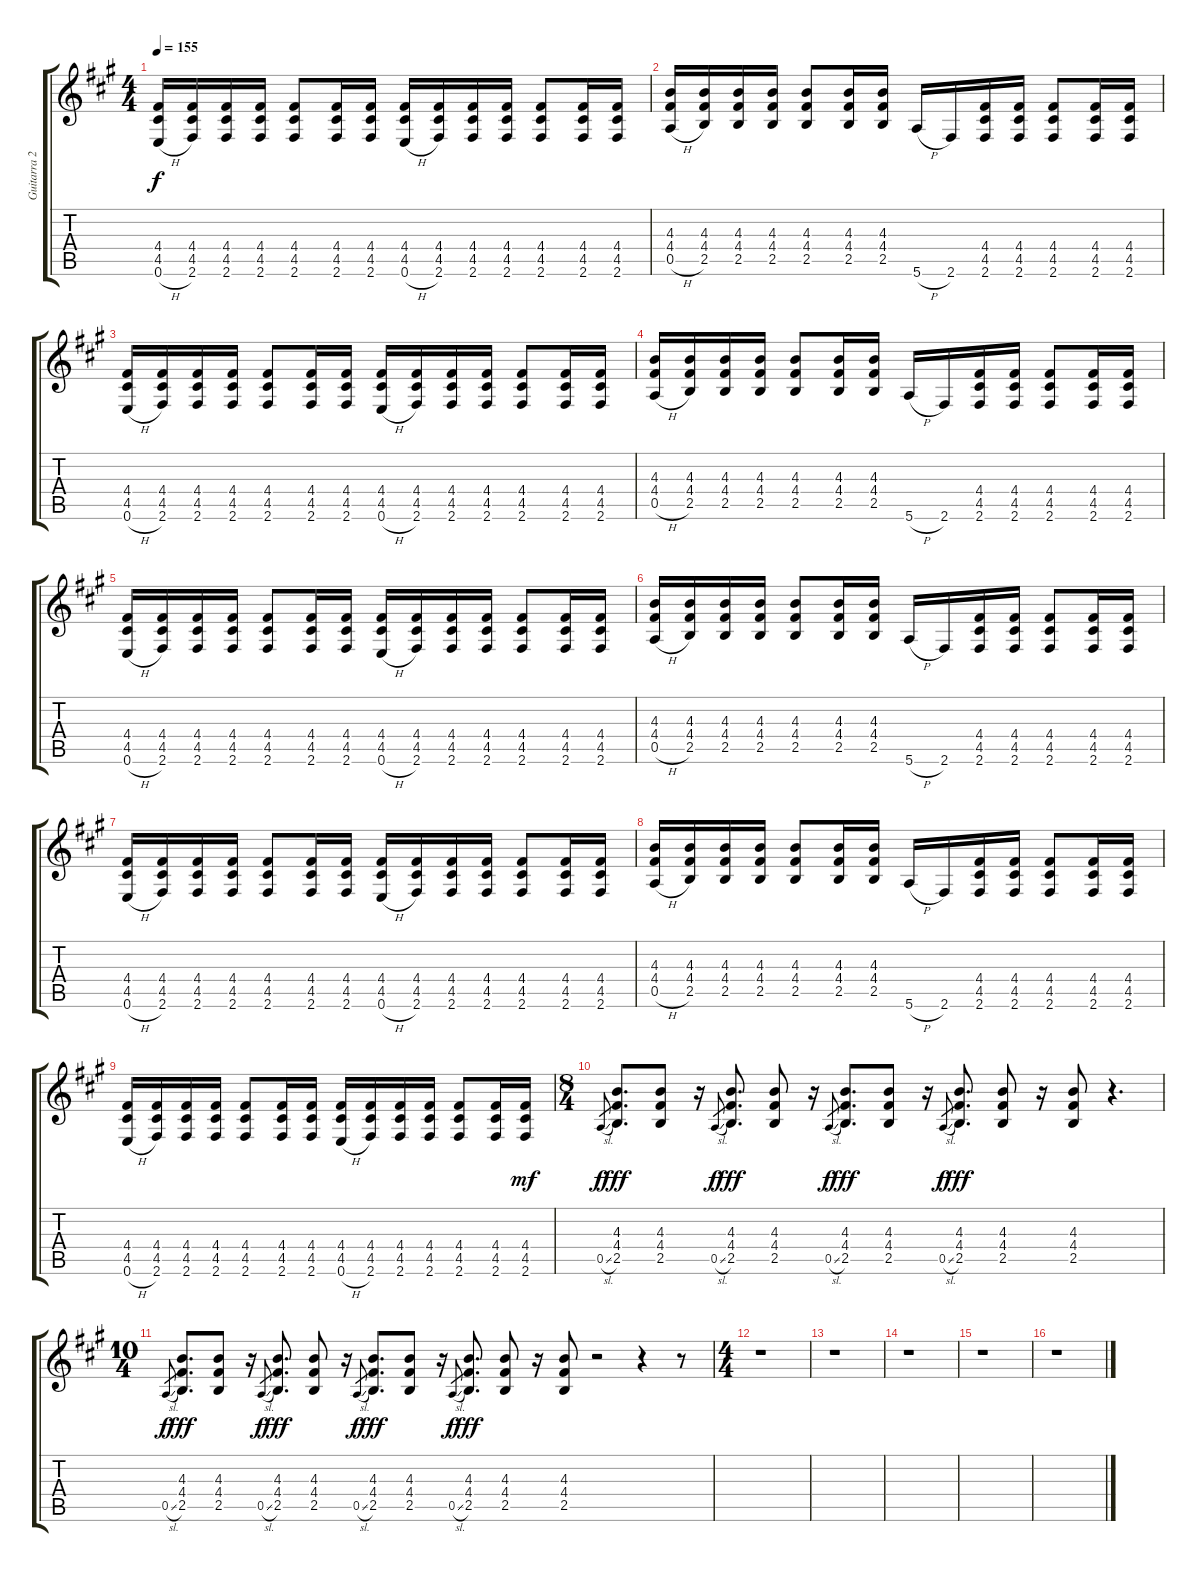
\track ("Guitarra 2" "Guitarra 2") {instrument distortionguitar}
\staff {score tabs}
\tuning (E4 B3 G3 D3 A2 E2) {hide}
\ts (4 4)
\tempo 155
\clef g2
\ks f#minor
(4.4 4.5 0.6{h}).16{dy f} (4.4 4.5 2.6).16 (4.4 4.5 2.6).16 (4.4 4.5 2.6).16 (4.4 4.5 2.6).8 (4.4 4.5 2.6).16 (4.4 4.5 2.6).16 (4.4 4.5 0.6{h}).16 (4.4 4.5 2.6).16 (4.4 4.5 2.6).16 (4.4 4.5 2.6).16 (4.4 4.5 2.6).8 (4.4 4.5 2.6).16 (4.4 4.5 2.6).16 |
(4.3 4.4 0.5{h}).16 (4.3 4.4 2.5).16 (4.3 4.4 2.5).16 (4.3 4.4 2.5).16 (4.3 4.4 2.5).8 (4.3 4.4 2.5).16 (4.3 4.4 2.5).16 5.6{h}.16 2.6.16 (4.4 4.5 2.6).16 (4.4 4.5 2.6).16 (4.4 4.5 2.6).8 (4.4 4.5 2.6).16 (4.4 4.5 2.6).16 |
(4.4 4.5 0.6{h}).16 (4.4 4.5 2.6).16 (4.4 4.5 2.6).16 (4.4 4.5 2.6).16 (4.4 4.5 2.6).8 (4.4 4.5 2.6).16 (4.4 4.5 2.6).16 (4.4 4.5 0.6{h}).16 (4.4 4.5 2.6).16 (4.4 4.5 2.6).16 (4.4 4.5 2.6).16 (4.4 4.5 2.6).8 (4.4 4.5 2.6).16 (4.4 4.5 2.6).16 |
(4.3 4.4 0.5{h}).16 (4.3 4.4 2.5).16 (4.3 4.4 2.5).16 (4.3 4.4 2.5).16 (4.3 4.4 2.5).8 (4.3 4.4 2.5).16 (4.3 4.4 2.5).16 5.6{h}.16 2.6.16 (4.4 4.5 2.6).16 (4.4 4.5 2.6).16 (4.4 4.5 2.6).8 (4.4 4.5 2.6).16 (4.4 4.5 2.6).16 |
(4.4 4.5 0.6{h}).16 (4.4 4.5 2.6).16 (4.4 4.5 2.6).16 (4.4 4.5 2.6).16 (4.4 4.5 2.6).8 (4.4 4.5 2.6).16 (4.4 4.5 2.6).16 (4.4 4.5 0.6{h}).16 (4.4 4.5 2.6).16 (4.4 4.5 2.6).16 (4.4 4.5 2.6).16 (4.4 4.5 2.6).8 (4.4 4.5 2.6).16 (4.4 4.5 2.6).16 |
(4.3 4.4 0.5{h}).16 (4.3 4.4 2.5).16 (4.3 4.4 2.5).16 (4.3 4.4 2.5).16 (4.3 4.4 2.5).8 (4.3 4.4 2.5).16 (4.3 4.4 2.5).16 5.6{h}.16 2.6.16 (4.4 4.5 2.6).16 (4.4 4.5 2.6).16 (4.4 4.5 2.6).8 (4.4 4.5 2.6).16 (4.4 4.5 2.6).16 |
(4.4 4.5 0.6{h}).16 (4.4 4.5 2.6).16 (4.4 4.5 2.6).16 (4.4 4.5 2.6).16 (4.4 4.5 2.6).8 (4.4 4.5 2.6).16 (4.4 4.5 2.6).16 (4.4 4.5 0.6{h}).16 (4.4 4.5 2.6).16 (4.4 4.5 2.6).16 (4.4 4.5 2.6).16 (4.4 4.5 2.6).8 (4.4 4.5 2.6).16 (4.4 4.5 2.6).16 |
(4.3 4.4 0.5{h}).16 (4.3 4.4 2.5).16 (4.3 4.4 2.5).16 (4.3 4.4 2.5).16 (4.3 4.4 2.5).8 (4.3 4.4 2.5).16 (4.3 4.4 2.5).16 5.6{h}.16 2.6.16 (4.4 4.5 2.6).16 (4.4 4.5 2.6).16 (4.4 4.5 2.6).8 (4.4 4.5 2.6).16 (4.4 4.5 2.6).16 |
(4.4 4.5 0.6{h}).16 (4.4 4.5 2.6).16 (4.4 4.5 2.6).16 (4.4 4.5 2.6).16 (4.4 4.5 2.6).8 (4.4 4.5 2.6).16 (4.4 4.5 2.6).16 (4.4 4.5 0.6{h}).16 (4.4 4.5 2.6).16 (4.4 4.5 2.6).16 (4.4 4.5 2.6).16 (4.4 4.5 2.6).8 (4.4 4.5 2.6).16 (4.4 4.5 2.6).16{dy mf} |
\ts (8 4)
0.5{sl}.8{gr dy f} (4.3 4.4 2.5).8{d dy fff} (4.3 4.4 2.5).8 r.16 0.5{sl}.8{gr dy f} (4.3 4.4 2.5).8{d dy fff} (4.3 4.4 2.5).8 r.16 0.5{sl}.8{gr dy f} (4.3 4.4 2.5).8{d dy fff} (4.3 4.4 2.5).8 r.16 0.5{sl}.8{gr dy f} (4.3 4.4 2.5).8{d dy fff} (4.3 4.4 2.5).8 r.16 (4.3 4.4 2.5).8 r.4{d} |
\ts (10 4)
0.5{sl}.8{gr dy f} (4.3 4.4 2.5).8{d dy fff} (4.3 4.4 2.5).8 r.16 0.5{sl}.8{gr dy f} (4.3 4.4 2.5).8{d dy fff} (4.3 4.4 2.5).8 r.16 0.5{sl}.8{gr dy f} (4.3 4.4 2.5).8{d dy fff} (4.3 4.4 2.5).8 r.16 0.5{sl}.8{gr dy f} (4.3 4.4 2.5).8{d dy fff} (4.3 4.4 2.5).8 r.16 (4.3 4.4 2.5).8 r.2 r.4 r.8 |
\ts (4 4)
r.1 |
r.1 |
r.1 |
r.1 |
r.1
